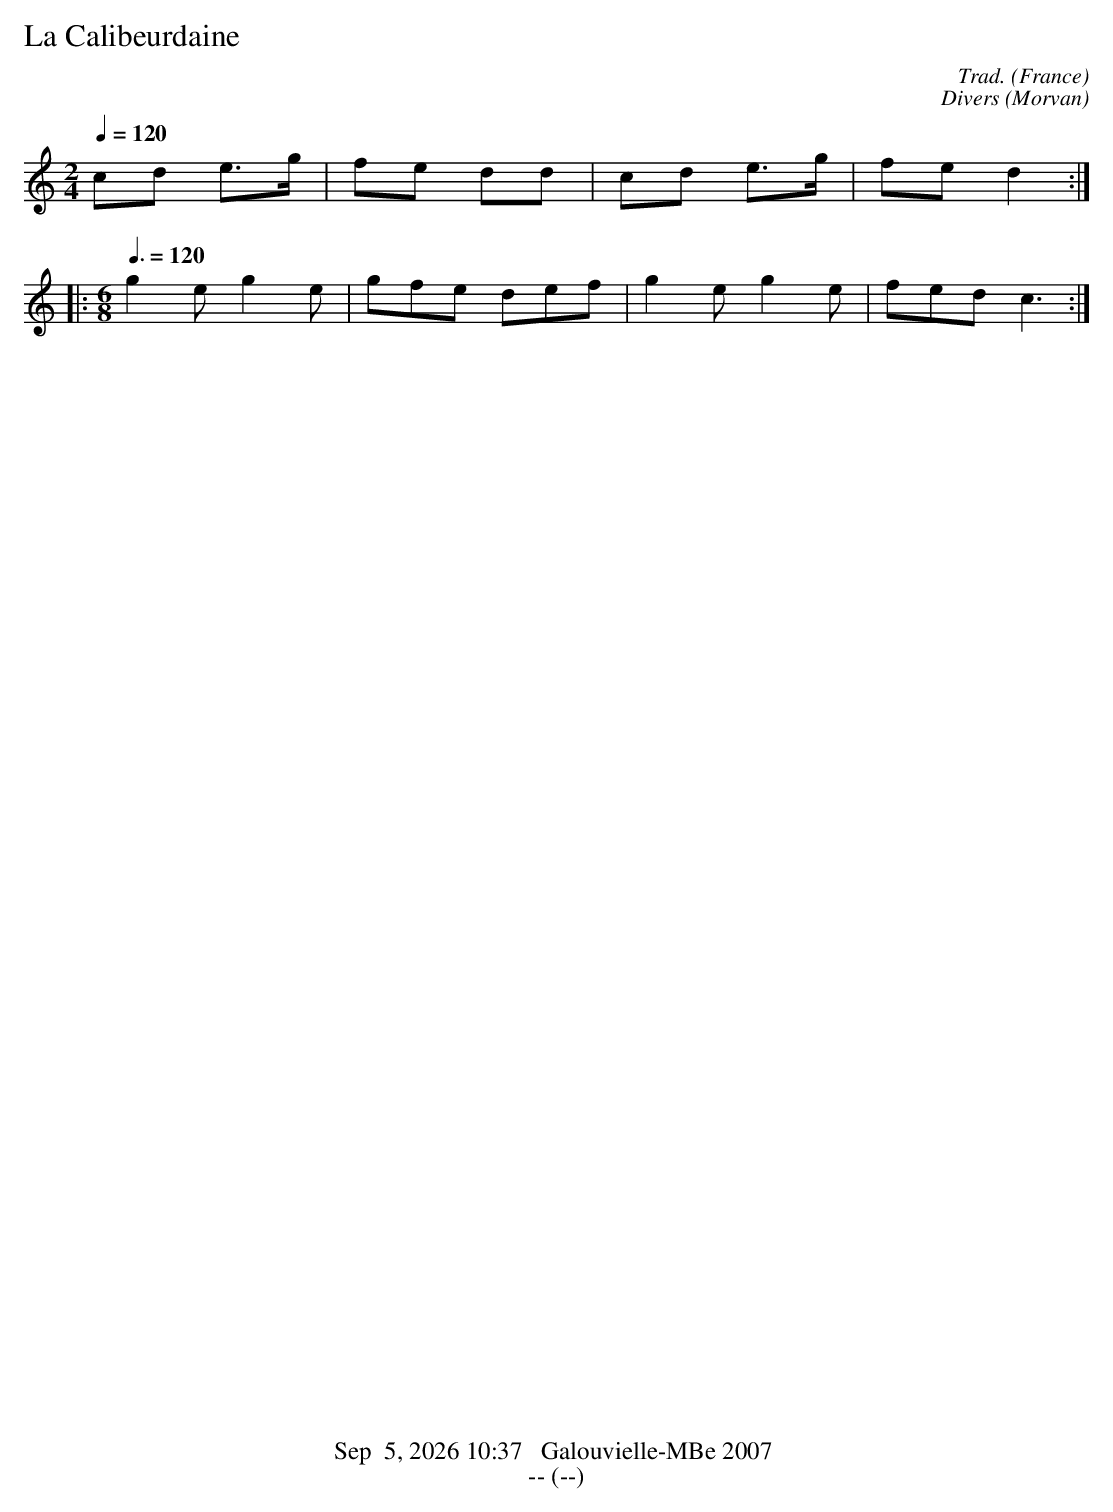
X:1
T:Calibeurdaine, La
C:Trad.
O:France
M:2/4
L:1/8
Q:1/4=120
K:Cmaj
cd e>g|fe dd|cd e>g|fe d2::
M:6/8
Q:3/8=120
g2e g2e |gfe def|g2e g2e|fed c3:|
